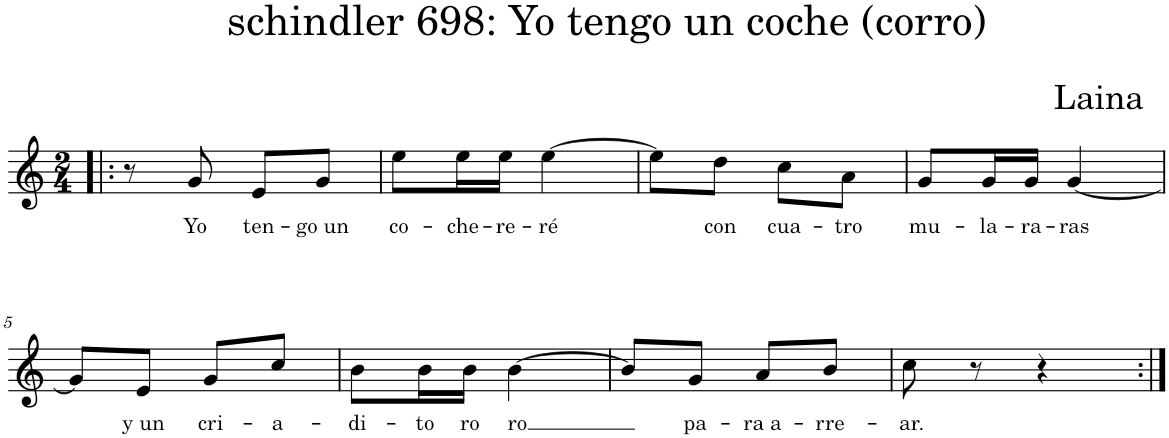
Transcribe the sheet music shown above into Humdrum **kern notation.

**kern	**text
*part1	*part1
*staff1	*staff1
*I"Piano	*
*I'Pno.	*
*clefG2	*
*k[]	*
*M2/4	*
=1!|:	=1!|:
8r	.
!	!LO:LY:b
8g/	Yo
!	!LO:LY:b
8e/L	ten-
!	!LO:LY:b
8g/J	-go un
=2	=2
!	!LO:LY:b
8ee\L	co-
!	!LO:LY:b
16ee\L	-che-
!	!LO:LY:b
16ee\JJ	-re-
!	!LO:LY:b
[4ee\	-ré
=3	=3
8ee\L]	.
!	!LO:LY:b
8dd\J	con
!	!LO:LY:b
8cc\L	cua-
!	!LO:LY:b
8a\J	-tro
=4	=4
!	!LO:LY:b
8g/L	mu-
!	!LO:LY:b
16g/L	-la-
!	!LO:LY:b
16g/JJ	-ra-
!	!LO:LY:b
[4g/	-ras
!!LO:LB:g=z
=5	=5
8g/L]	.
!	!LO:LY:b
8e/J	y un
!	!LO:LY:b
8g/L	cri-
!	!LO:LY:b
8cc/J	-a-
=6	=6
!	!LO:LY:b
8b\L	-di-
!	!LO:LY:b
16b\L	-to
!	!LO:LY:b
16b\JJ	ro
!	!LO:LY:b
[4b\	ro
=7	=7
8b/L]	.
!	!LO:LY:b
8g/J	pa-
!	!LO:LY:b
8a/L	-ra a-
!	!LO:LY:b
8b/J	-rre-
=8	=8
!	!LO:LY:b
8cc\	-ar.
8r	.
4r	.
=:|!	=:|!
*-	*-
